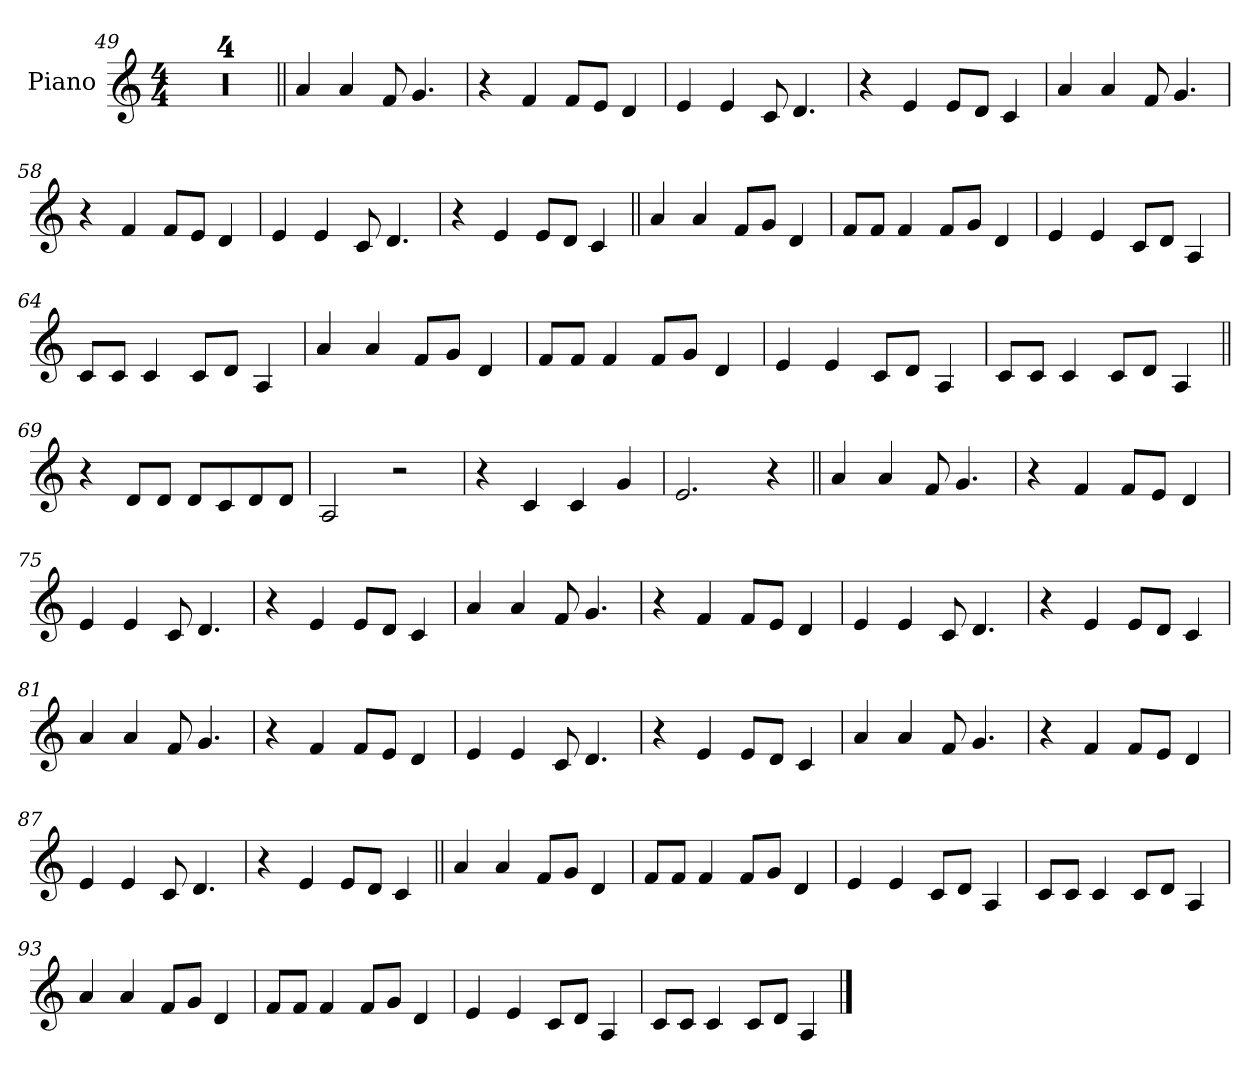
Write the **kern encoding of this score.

**kern
*part1
*staff1
*I"Piano
*I'Pno.
*clefG2
*k[]
*M4/4
=49
1r
=50
1r
=51
1r
=52
1r
=53||
4a
4a
8f
4.g
=54
4r
4f
8fL
8eJ
4d
=55
4e
4e
8c
4.d
=56
4r
4e
8eL
8dJ
4c
=57
4a
4a
8f
4.g
=58
4r
4f
8fL
8eJ
4d
=59
4e
4e
8c
4.d
=60
4r
4e
8eL
8dJ
4c
=61||
4a!
4a!
8f!L
8g!J
4d!
=62
8f!L
8f!J
4f!
8f!L
8g!J
4d!
=63
4e!
4e!
8c!L
8d!J
4A!
=64
8c!L
8c!J
4c!
8c!L
8d!J
4A!
=65
4a!
4a!
8f!L
8g!J
4d!
=66
8f!L
8f!J
4f!
8f!L
8g!J
4d!
=67
4e!
4e!
8c!L
8d!J
4A!
=68
8c!L
8c!J
4c!
8c!L
8d!J
4A!
=69||
4r
8dL
8dJ
8dL
8c
8d
8dJ
=70
2A
2r
=71
4r
4c
4c
4g
=72
2.e
4r
=73||
4a
4a
8f
4.g
=74
4r
4f
8fL
8eJ
4d
=75
4e
4e
8c
4.d
=76
4r
4e
8eL
8dJ
4c
=77
4a
4a
8f
4.g
=78
4r
4f
8fL
8eJ
4d
=79
4e
4e
8c
4.d
=80
4r
4e
8eL
8dJ
4c
=81
4a
4a
8f
4.g
=82
4r
4f
8fL
8eJ
4d
=83
4e
4e
8c
4.d
=84
4r
4e
8eL
8dJ
4c
=85
4a
4a
8f
4.g
=86
4r
4f
8fL
8eJ
4d
=87
4e
4e
8c
4.d
=88
4r
4e
8eL
8dJ
4c
=89||
4a!
4a!
8f!L
8g!J
4d!
=90
8f!L
8f!J
4f!
8f!L
8g!J
4d!
=91
4e!
4e!
8c!L
8d!J
4A!
=92
8c!L
8c!J
4c!
8c!L
8d!J
4A!
=93
4a!
4a!
8f!L
8g!J
4d!
=94
8f!L
8f!J
4f!
8f!L
8g!J
4d!
=95
4e!
4e!
8c!L
8d!J
4A!
=96
8c!L
8c!J
4c!
8c!L
8d!J
4A!
==
*-
